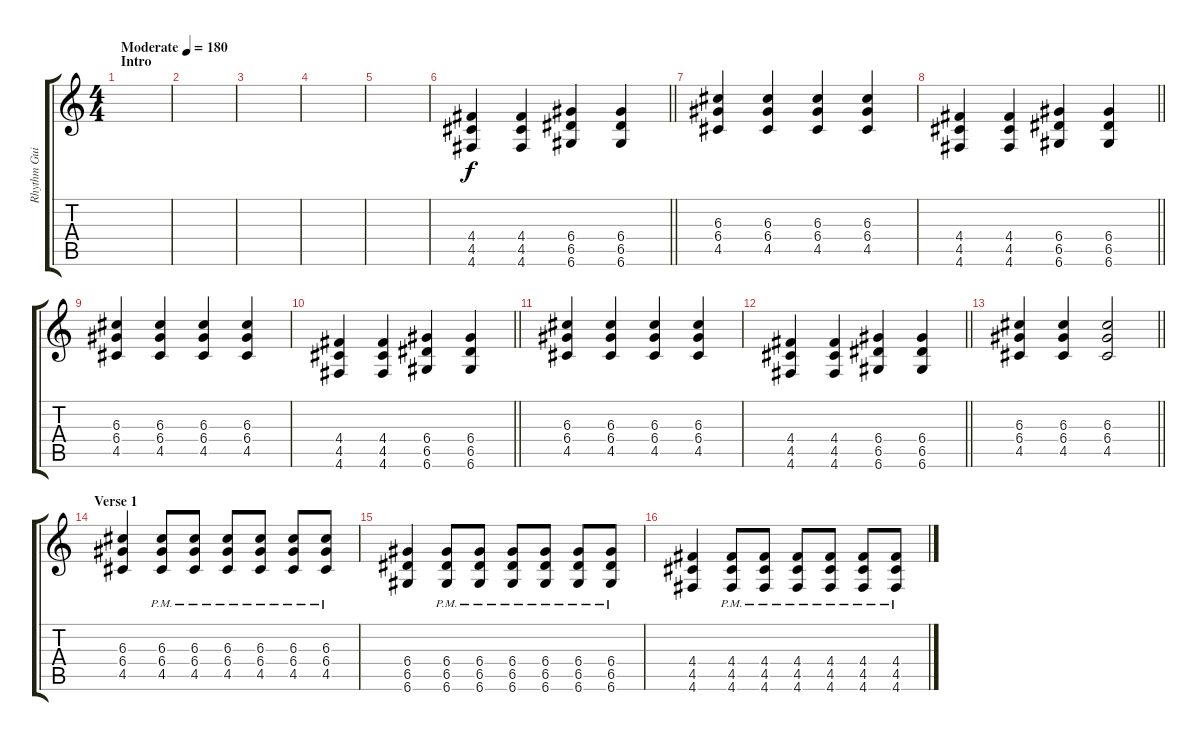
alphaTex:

\track ("Rhythm Guitar" "Rhythm Gui") {instrument overdrivenguitar}
\staff {score tabs}
\tuning (E4 B3 G3 D3 A2 D2) {hide}
\ts (4 4)
\section ("" "Intro")
\tempo (180 "Moderate")
\clef g2
\ks c
|
|
|
|
|
\barLineRight lightlight
(4.4 4.5 4.6).4 (4.4 4.5 4.6).4 (6.4 6.5 6.6).4 (6.4 6.5 6.6).4 |
(6.3 6.4 4.5).4 (6.3 6.4 4.5).4 (6.3 6.4 4.5).4 (6.3 6.4 4.5).4 |
\barLineRight lightlight
(4.4 4.5 4.6).4 (4.4 4.5 4.6).4 (6.4 6.5 6.6).4 (6.4 6.5 6.6).4 |
(6.3 6.4 4.5).4 (6.3 6.4 4.5).4 (6.3 6.4 4.5).4 (6.3 6.4 4.5).4 |
\barLineRight lightlight
(4.4 4.5 4.6).4 (4.4 4.5 4.6).4 (6.4 6.5 6.6).4 (6.4 6.5 6.6).4 |
(6.3 6.4 4.5).4 (6.3 6.4 4.5).4 (6.3 6.4 4.5).4 (6.3 6.4 4.5).4 |
\barLineRight lightlight
(4.4 4.5 4.6).4 (4.4 4.5 4.6).4 (6.4 6.5 6.6).4 (6.4 6.5 6.6).4 |
\barLineRight lightlight
(6.3 6.4 4.5).4 (6.3 6.4 4.5).4 (6.3 6.4 4.5).2 |
\section ("" "Verse 1")
(6.3 6.4 4.5).4 (6.3{pm} 6.4{pm} 4.5{pm}).8 (6.3{pm} 6.4{pm} 4.5{pm}).8 (6.3{pm} 6.4{pm} 4.5{pm}).8 (6.3{pm} 6.4{pm} 4.5{pm}).8 (6.3{pm} 6.4{pm} 4.5{pm}).8 (6.3{pm} 6.4{pm} 4.5{pm}).8 |
(6.4 6.5 6.6).4 (6.4{pm} 6.5{pm} 6.6{pm}).8 (6.4{pm} 6.5{pm} 6.6{pm}).8 (6.4{pm} 6.5{pm} 6.6{pm}).8 (6.4{pm} 6.5{pm} 6.6{pm}).8 (6.4{pm} 6.5{pm} 6.6{pm}).8 (6.4{pm} 6.5{pm} 6.6{pm}).8 |
(4.4 4.5 4.6).4 (4.4{pm} 4.5{pm} 4.6{pm}).8 (4.4{pm} 4.5{pm} 4.6{pm}).8 (4.4{pm} 4.5{pm} 4.6{pm}).8 (4.4{pm} 4.5{pm} 4.6{pm}).8 (4.4{pm} 4.5{pm} 4.6{pm}).8 (4.4{pm} 4.5{pm} 4.6{pm}).8
